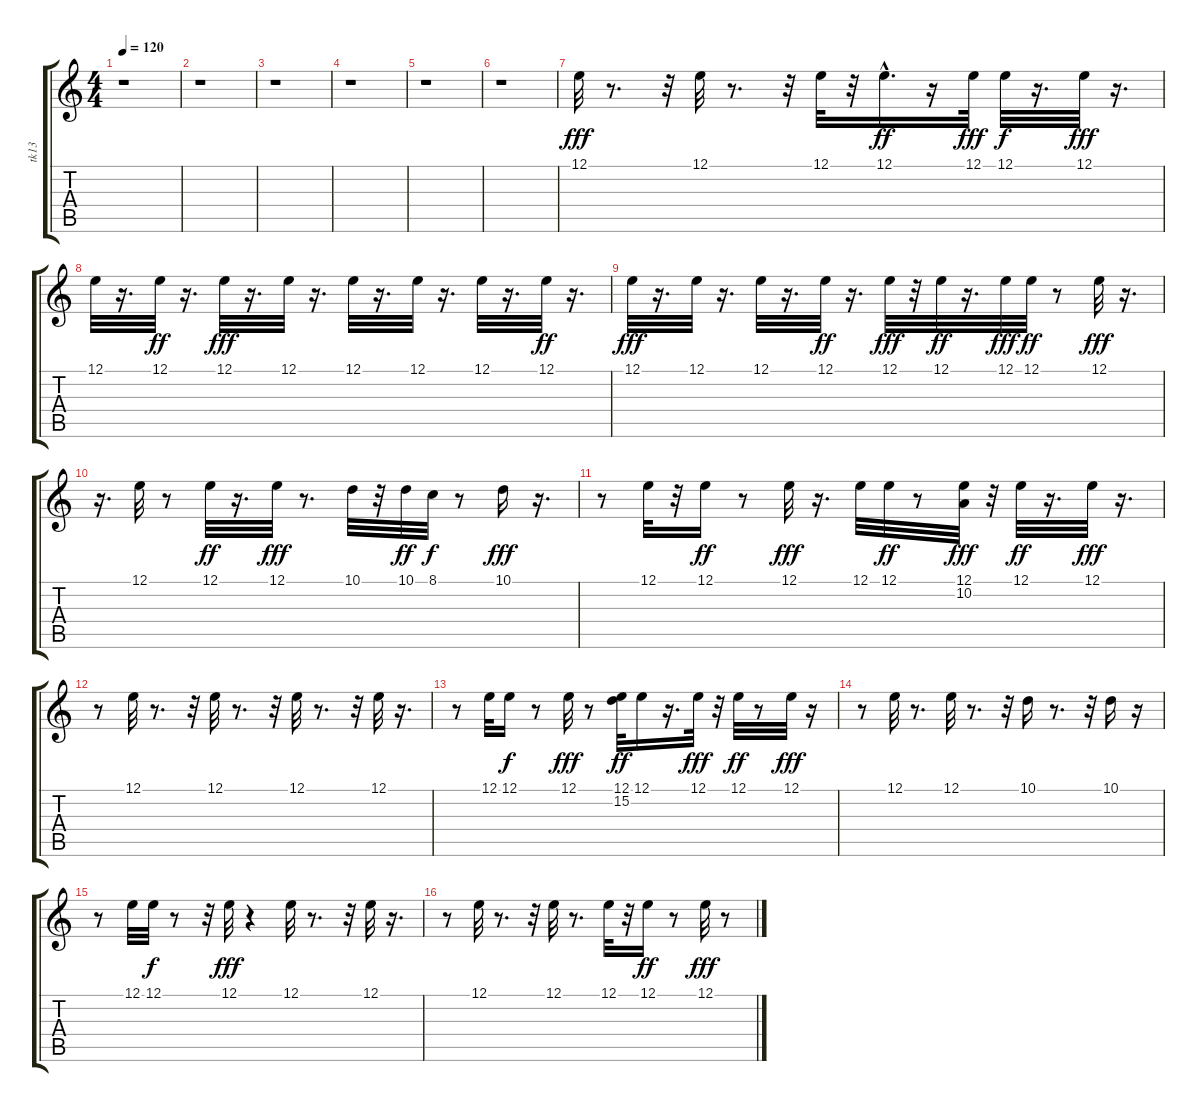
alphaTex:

\track ("tk13" "tk13") {instrument trumpet}
\staff {score tabs}
\tuning (E4 B3 G3 D3 A2 E2) {hide}
\ts (4 4)
\tempo 120
\clef g2
\ks c
r.1{dy f} |
r.1 |
r.1 |
r.1 |
r.1 |
r.1 |
12.1.32{dy fff} r.8{d} r.32 12.1.32 r.8{d} r.32 12.1.32 r.32 12.1{hac}.16{d dy ff} r.16 12.1.32{dy fff} 12.1.32{dy f} r.16{d} 12.1.32{dy fff} r.16{d} |
12.1.32 r.16{d} 12.1.32{dy ff} r.16{d} 12.1.32{dy fff} r.16{d} 12.1.32 r.16{d} 12.1.32 r.16{d} 12.1.32 r.16{d} 12.1.32 r.16{d} 12.1.32{dy ff} r.16{d} |
12.1.32{dy fff} r.16{d} 12.1.32 r.16{d} 12.1.32 r.16{d} 12.1.32{dy ff} r.16{d} 12.1.32{dy fff} r.32 12.1.32{dy ff} r.16{d} 12.1.32{dy fff} 12.1.32{dy ff} r.8 12.1.32{dy fff} r.16{d} |
r.16{d} 12.1.32 r.8 12.1.32{dy ff} r.16{d} 12.1.32{dy fff} r.8{d} 10.1.32 r.32 10.1.32{dy ff} 8.1.32{dy f} r.8 10.1.16{dy fff} r.16{d} |
r.8 12.1.32 r.32 12.1.16{dy ff} r.8 12.1.32{dy fff} r.16{d} 12.1.32 12.1.32{dy ff} r.8 (12.1 10.2).32{dy fff} r.32 12.1.32{dy ff} r.16{d} 12.1.32{dy fff} r.16{d} |
r.8 12.1.32 r.8{d} r.32 12.1.32 r.8{d} r.32 12.1.32 r.8{d} r.32 12.1.32 r.16{d} |
r.8 12.1.32 12.1.16{dy f} r.8 12.1.32{dy fff} r.8 (12.1 15.2).32{dy ff} 12.1.16 r.16{d} 12.1.32{dy fff} r.32 12.1.32{dy ff} r.8 12.1.32{dy fff} r.16 |
r.8 12.1.32 r.8{d} 12.1.32 r.8{d} r.32 10.1.16 r.8{d} r.32 10.1.16 r.16 |
r.8 12.1.32 12.1.32{dy f} r.8 r.32 12.1.32{dy fff} r.4 12.1.32 r.8{d} r.32 12.1.32 r.16{d} |
r.8 12.1.32 r.8{d} r.32 12.1.32 r.8{d} 12.1.32 r.32 12.1.16{dy ff} r.8 12.1.32{dy fff} r.8
